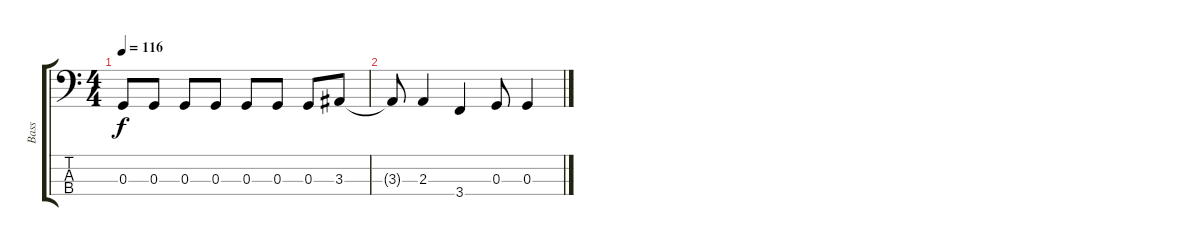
\track ("Bass" "Bass") {instrument electricbasspick}
\staff {score tabs}
\tuning (F2 C2 G1 D1) {hide}
\ts (4 4)
\tempo 116
\clef f4
\ks c
0.3.8{dy f} 0.3.8 0.3.8 0.3.8 0.3.8 0.3.8 0.3.8 3.3.8 |
3.3{t}.8 2.3.4 3.4.4 0.3.8 0.3.4
